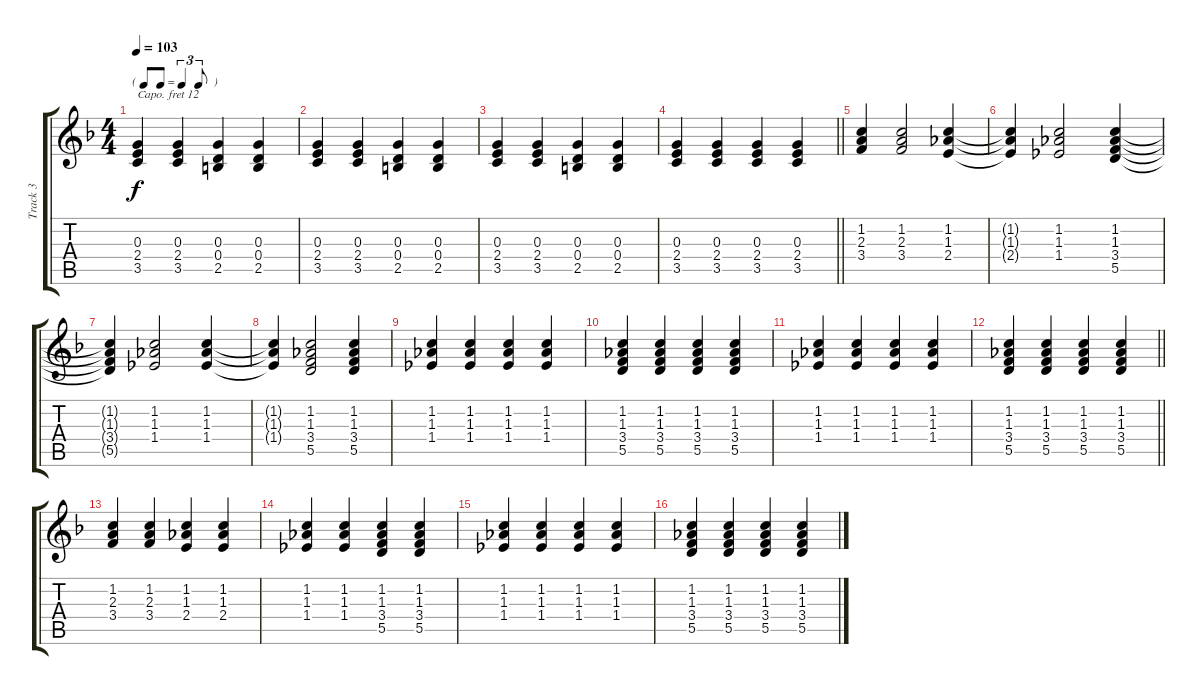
\track ("Track 3" "Track 3") {instrument harpsichord}
\staff {score tabs}
\capo 12
\tuning (E4 B3 G3 D3 A2 E2) {hide}
\ts (4 4)
\tf triplet8th
\tempo 103
\clef g2
\ks f
(0.3 2.4 3.5).4{dy f} (0.3 2.4 3.5).4 (0.3 0.4 2.5).4 (0.3 0.4 2.5).4 |
(0.3 2.4 3.5).4 (0.3 2.4 3.5).4 (0.3 0.4 2.5).4 (0.3 0.4 2.5).4 |
(0.3 2.4 3.5).4 (0.3 2.4 3.5).4 (0.3 0.4 2.5).4 (0.3 0.4 2.5).4 |
\barLineRight lightlight
(0.3 2.4 3.5).4 (0.3 2.4 3.5).4 (0.3 2.4 3.5).4 (0.3 2.4 3.5).4 |
(1.2 2.3 3.4).4 (1.2 2.3 3.4).2 (1.2 1.3 2.4).4 |
(1.2{t} 1.3{t} 2.4{t}).4 (1.2 1.3 1.4).2 (1.2 1.3 3.4 5.5).4 |
(1.2{t} 1.3{t} 3.4{t} 5.5{t}).4 (1.2 1.3 1.4).2 (1.2 1.3 1.4).4 |
(1.2{t} 1.3{t} 1.4{t}).4 (1.2 1.3 3.4 5.5).2 (1.2 1.3 3.4 5.5).4 |
(1.2 1.3 1.4).4 (1.2 1.3 1.4).4 (1.2 1.3 1.4).4 (1.2 1.3 1.4).4 |
(1.2 1.3 3.4 5.5).4 (1.2 1.3 3.4 5.5).4 (1.2 1.3 3.4 5.5).4 (1.2 1.3 3.4 5.5).4 |
(1.2 1.3 1.4).4 (1.2 1.3 1.4).4 (1.2 1.3 1.4).4 (1.2 1.3 1.4).4 |
\barLineRight lightlight
(1.2 1.3 3.4 5.5).4 (1.2 1.3 3.4 5.5).4 (1.2 1.3 3.4 5.5).4 (1.2 1.3 3.4 5.5).4 |
(1.2 2.3 3.4).4 (1.2 2.3 3.4).4 (1.2 1.3 2.4).4 (1.2 1.3 2.4).4 |
(1.2 1.3 1.4).4 (1.2 1.3 1.4).4 (1.2 1.3 3.4 5.5).4 (1.2 1.3 3.4 5.5).4 |
(1.2 1.3 1.4).4 (1.2 1.3 1.4).4 (1.2 1.3 1.4).4 (1.2 1.3 1.4).4 |
(1.2 1.3 3.4 5.5).4 (1.2 1.3 3.4 5.5).4 (1.2 1.3 3.4 5.5).4 (1.2 1.3 3.4 5.5).4
